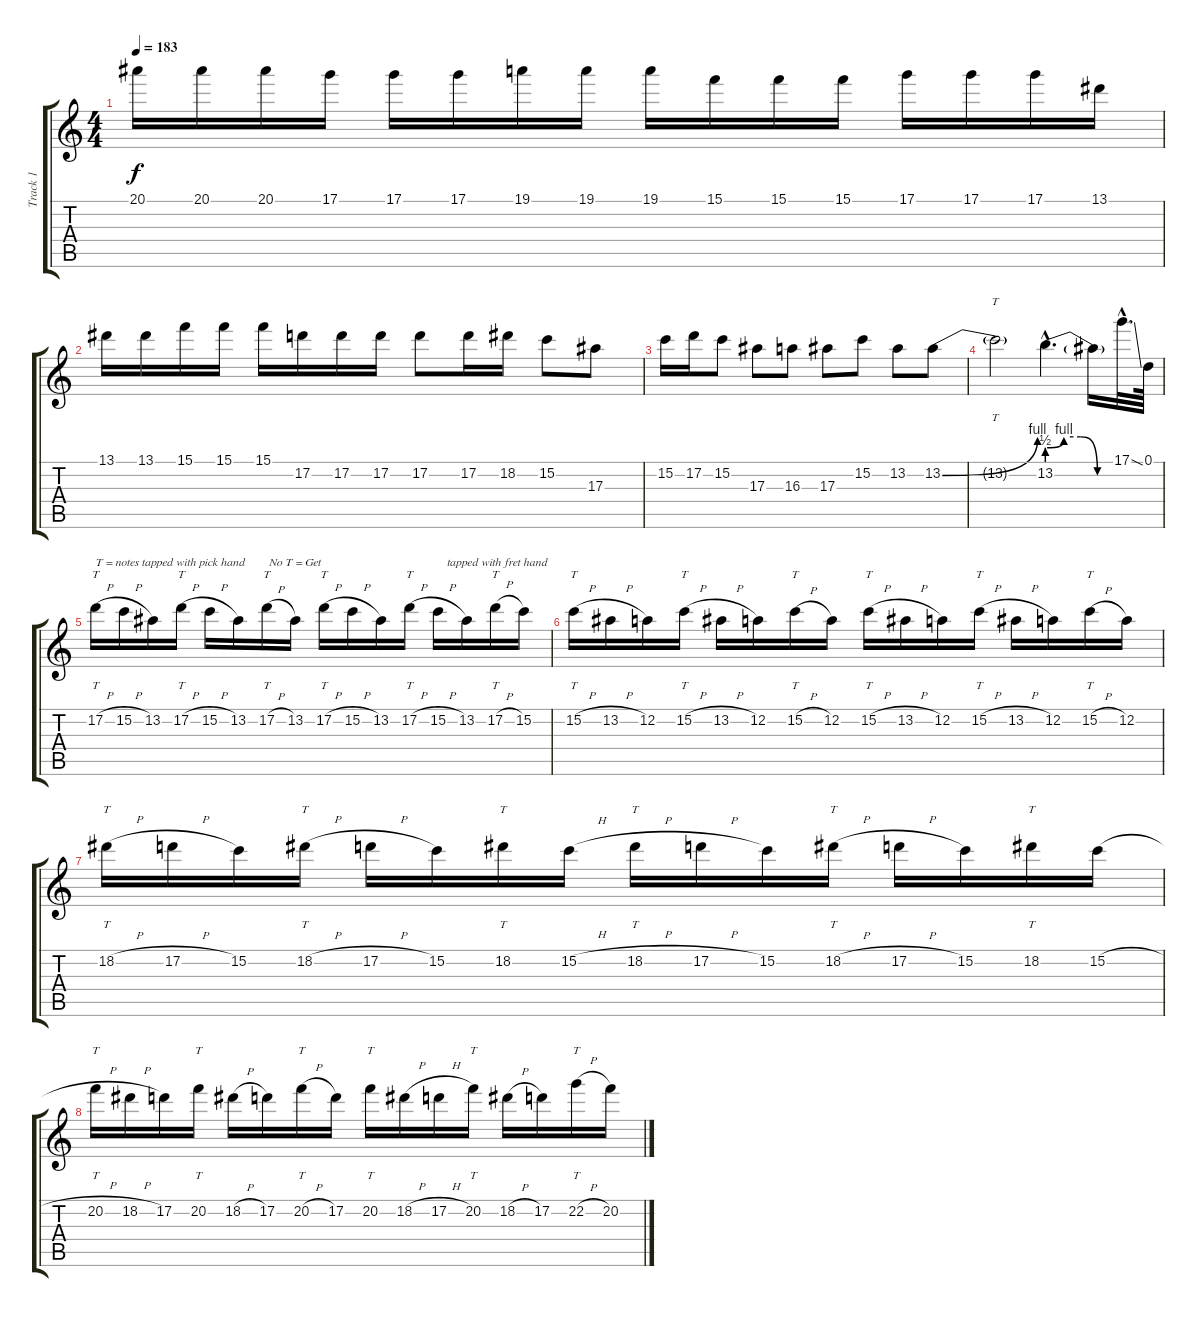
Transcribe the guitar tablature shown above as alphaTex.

\track ("Track 1" "Track 1") {instrument distortionguitar}
\staff {score tabs}
\tuning (D4 A3 F3 C3 G2 C2) {hide}
\ts (4 4)
\tempo 183
\clef g2
\ks aminor
20.1.16{dy f} 20.1.16 20.1.16 17.1.16 17.1.16 17.1.16 19.1.16 19.1.16 19.1.16 15.1.16 15.1.16 15.1.16 17.1.16 17.1.16 17.1.16 13.1.16 |
13.1.16 13.1.16 15.1.16 15.1.16 15.1.16 17.2.16 17.2.16 17.2.16 17.2.8 17.2.16 18.2.16 15.2.8 17.3.8 |
15.2.16 17.2.16 15.2.8 17.3.8 16.3.8 17.3.8 15.2.8 13.2.8 13.2{be (bend 0 0 60 4)}.8 |
13.2{t}.2{tt} 13.2{be (custom 0 2 15 4 30 4 45 0 60 0) hac}.4{d} 13.2{t}.16 17.1{ss hac}.32{d} 0.1.64 |
17.2{h}.16{tt txt "T = notes tapped with pick hand        No T = Get "} 15.2{h}.16 13.2.16 17.2{h}.16{tt} 15.2{h}.16 13.2.16 17.2{h}.16{tt} 13.2.16 17.2{h}.16{tt} 15.2{h}.16 13.2.16 17.2{h}.16{tt} 15.2{h}.16{txt "   tapped with fret hand"} 13.2.16 17.2{h}.16{tt} 15.2.16 |
15.2{h}.16{tt} 13.2{h}.16 12.2.16 15.2{h}.16{tt} 13.2{h}.16 12.2.16 15.2{h}.16{tt} 12.2.16 15.2{h}.16{tt} 13.2{h}.16 12.2.16 15.2{h}.16{tt} 13.2{h}.16 12.2.16 15.2{h}.16{tt} 12.2.16 |
18.2{h}.16{tt} 17.2{h}.16 15.2.16 18.2{h}.16{tt} 17.2{h}.16 15.2.16 18.2.16{tt} 15.2{h}.16 18.2{h}.16{tt} 17.2{h}.16 15.2.16 18.2{h}.16{tt} 17.2{h}.16 15.2.16 18.2.16{tt} 15.2{h}.16 |
20.2{h}.16{tt} 18.2{h}.16 17.2.16 20.2.16{tt} 18.2{h}.16 17.2.16 20.2{h}.16{tt} 17.2.16 20.2.16{tt} 18.2{h}.16 17.2{h}.16 20.2.16{tt} 18.2{h}.16 17.2.16 22.2{h}.16{tt} 20.2.16
